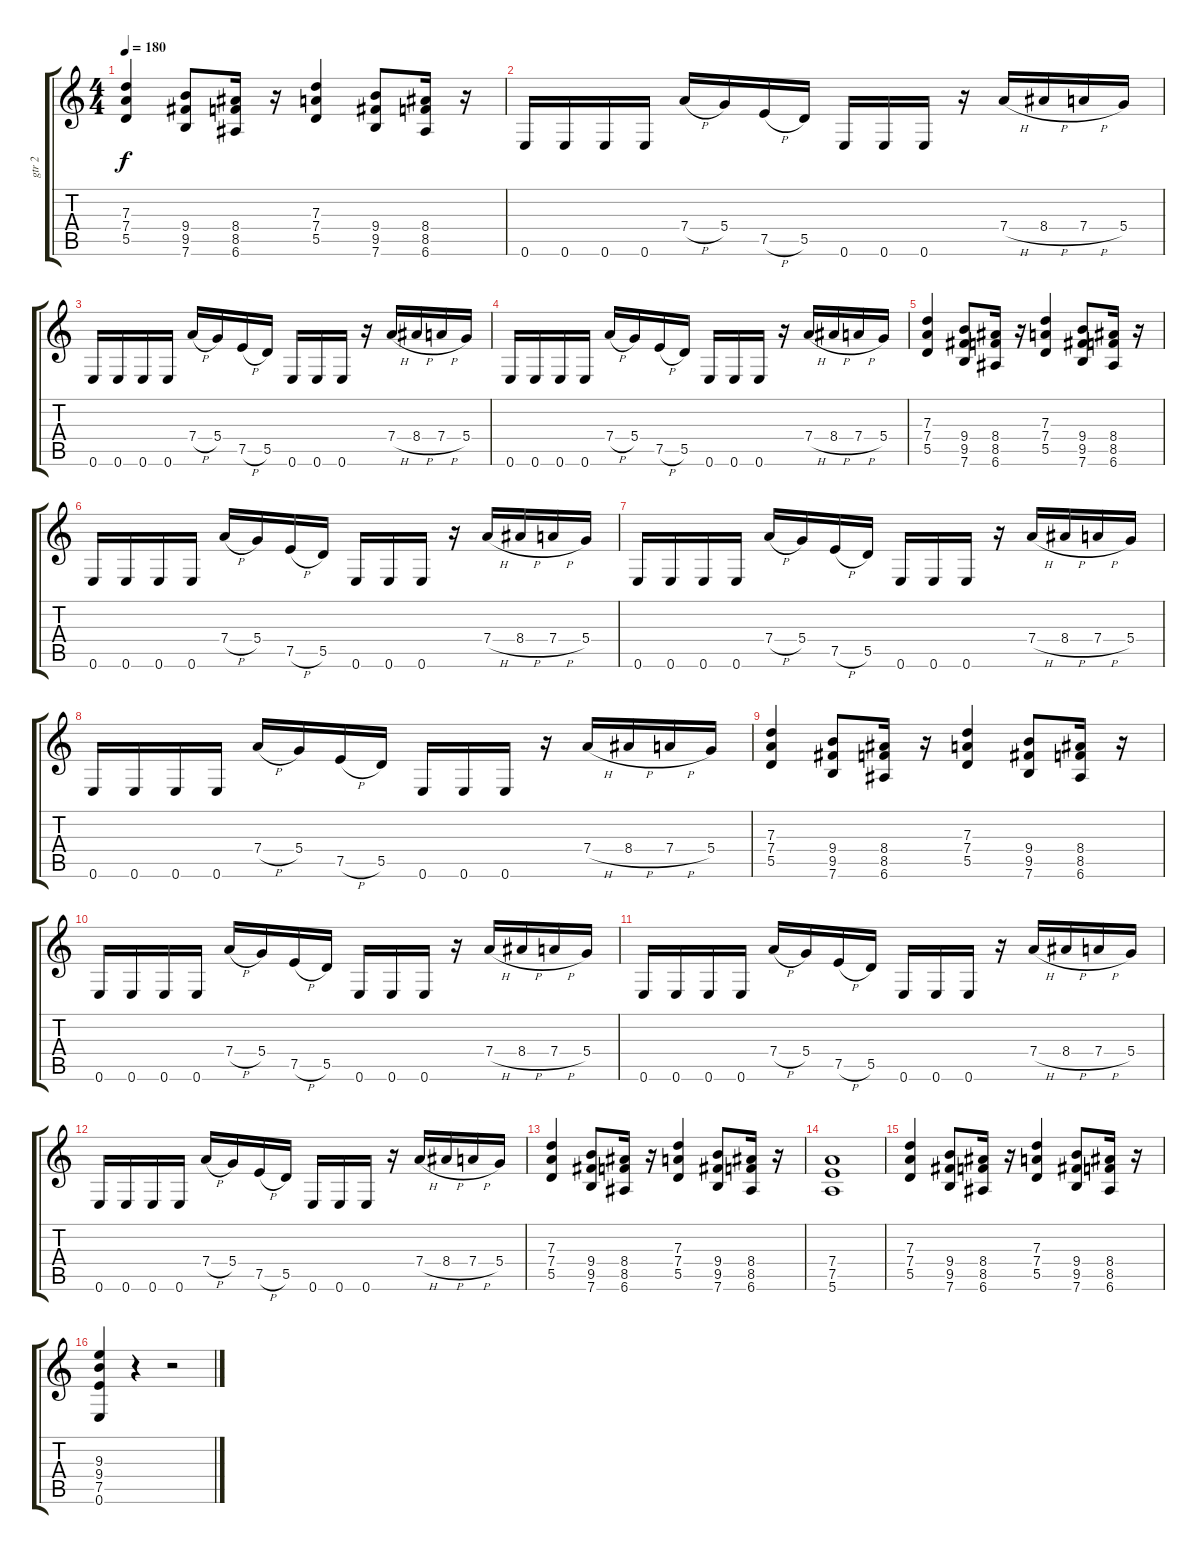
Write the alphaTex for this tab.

\track ("gtr 2" "gtr 2") {instrument distortionguitar}
\staff {score tabs}
\tuning (E4 B3 G3 D3 A2 E2) {hide}
\ts (4 4)
\tempo 180
\clef g2
\ks c
(7.3 7.4 5.5).4{dy f} (9.4 9.5 7.6).8 (8.4 8.5 6.6).16 r.16 (7.3 7.4 5.5).4 (9.4 9.5 7.6).8 (8.4 8.5 6.6).16 r.16 |
0.6.16 0.6.16 0.6.16 0.6.16 7.4{h}.16 5.4.16 7.5{h}.16 5.5.16 0.6.16 0.6.16 0.6.16 r.16 7.4{h}.16 8.4{h}.16 7.4{h}.16 5.4.16 |
0.6.16 0.6.16 0.6.16 0.6.16 7.4{h}.16 5.4.16 7.5{h}.16 5.5.16 0.6.16 0.6.16 0.6.16 r.16 7.4{h}.16 8.4{h}.16 7.4{h}.16 5.4.16 |
0.6.16 0.6.16 0.6.16 0.6.16 7.4{h}.16 5.4.16 7.5{h}.16 5.5.16 0.6.16 0.6.16 0.6.16 r.16 7.4{h}.16 8.4{h}.16 7.4{h}.16 5.4.16 |
(7.3 7.4 5.5).4 (9.4 9.5 7.6).8 (8.4 8.5 6.6).16 r.16 (7.3 7.4 5.5).4 (9.4 9.5 7.6).8 (8.4 8.5 6.6).16 r.16 |
0.6.16 0.6.16 0.6.16 0.6.16 7.4{h}.16 5.4.16 7.5{h}.16 5.5.16 0.6.16 0.6.16 0.6.16 r.16 7.4{h}.16 8.4{h}.16 7.4{h}.16 5.4.16 |
0.6.16 0.6.16 0.6.16 0.6.16 7.4{h}.16 5.4.16 7.5{h}.16 5.5.16 0.6.16 0.6.16 0.6.16 r.16 7.4{h}.16 8.4{h}.16 7.4{h}.16 5.4.16 |
0.6.16 0.6.16 0.6.16 0.6.16 7.4{h}.16 5.4.16 7.5{h}.16 5.5.16 0.6.16 0.6.16 0.6.16 r.16 7.4{h}.16 8.4{h}.16 7.4{h}.16 5.4.16 |
(7.3 7.4 5.5).4 (9.4 9.5 7.6).8 (8.4 8.5 6.6).16 r.16 (7.3 7.4 5.5).4 (9.4 9.5 7.6).8 (8.4 8.5 6.6).16 r.16 |
0.6.16 0.6.16 0.6.16 0.6.16 7.4{h}.16 5.4.16 7.5{h}.16 5.5.16 0.6.16 0.6.16 0.6.16 r.16 7.4{h}.16 8.4{h}.16 7.4{h}.16 5.4.16 |
0.6.16 0.6.16 0.6.16 0.6.16 7.4{h}.16 5.4.16 7.5{h}.16 5.5.16 0.6.16 0.6.16 0.6.16 r.16 7.4{h}.16 8.4{h}.16 7.4{h}.16 5.4.16 |
0.6.16 0.6.16 0.6.16 0.6.16 7.4{h}.16 5.4.16 7.5{h}.16 5.5.16 0.6.16 0.6.16 0.6.16 r.16 7.4{h}.16 8.4{h}.16 7.4{h}.16 5.4.16 |
(7.3 7.4 5.5).4 (9.4 9.5 7.6).8 (8.4 8.5 6.6).16 r.16 (7.3 7.4 5.5).4 (9.4 9.5 7.6).8 (8.4 8.5 6.6).16 r.16 |
(7.4 7.5 5.6).1 |
(7.3 7.4 5.5).4 (9.4 9.5 7.6).8 (8.4 8.5 6.6).16 r.16 (7.3 7.4 5.5).4 (9.4 9.5 7.6).8 (8.4 8.5 6.6).16 r.16 |
(9.3 9.4 7.5 0.6).4 r.4 r.2
